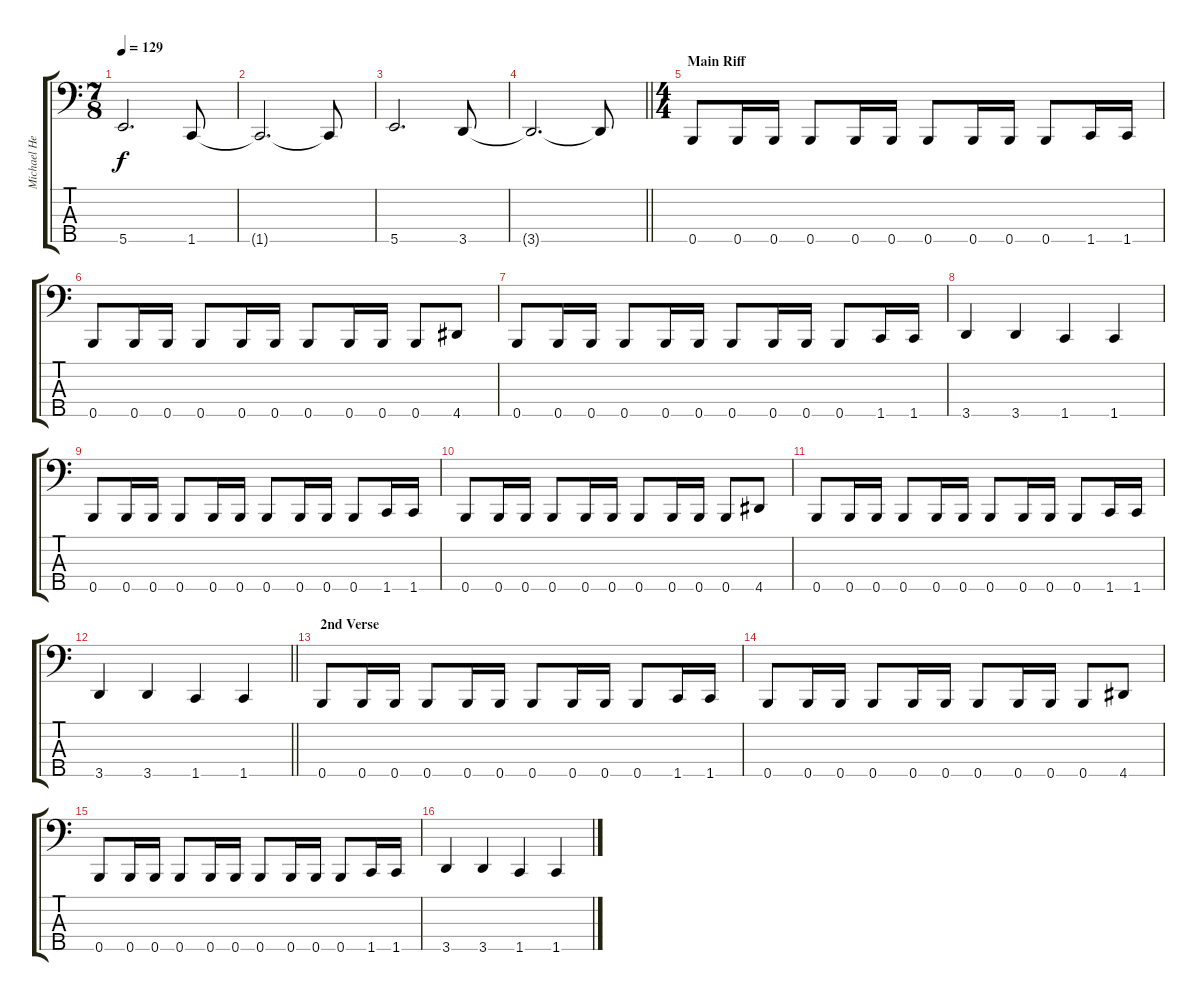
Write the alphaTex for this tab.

\track ("Michael Hedlund" "Michael He") {instrument electricbassfinger}
\staff {score tabs}
\tuning (G2 D2 A1 E1 B0) {hide}
\ts (7 8)
\tempo 129
\clef f4
\ks c
5.5.2{d dy f} 1.5.8 |
1.5{t}.2{d} 1.5{t}.8 |
5.5.2{d} 3.5.8 |
\barLineRight lightlight
3.5{t}.2{d} 3.5{t}.8 |
\ts (4 4)
\section ("" "Main Riff")
0.5.8 0.5.16 0.5.16 0.5.8 0.5.16 0.5.16 0.5.8 0.5.16 0.5.16 0.5.8 1.5.16 1.5.16 |
0.5.8 0.5.16 0.5.16 0.5.8 0.5.16 0.5.16 0.5.8 0.5.16 0.5.16 0.5.8 4.5.8 |
0.5.8 0.5.16 0.5.16 0.5.8 0.5.16 0.5.16 0.5.8 0.5.16 0.5.16 0.5.8 1.5.16 1.5.16 |
3.5.4 3.5.4 1.5.4 1.5.4 |
0.5.8 0.5.16 0.5.16 0.5.8 0.5.16 0.5.16 0.5.8 0.5.16 0.5.16 0.5.8 1.5.16 1.5.16 |
0.5.8 0.5.16 0.5.16 0.5.8 0.5.16 0.5.16 0.5.8 0.5.16 0.5.16 0.5.8 4.5.8 |
0.5.8 0.5.16 0.5.16 0.5.8 0.5.16 0.5.16 0.5.8 0.5.16 0.5.16 0.5.8 1.5.16 1.5.16 |
\barLineRight lightlight
3.5.4 3.5.4 1.5.4 1.5.4 |
\section ("" " 2nd Verse")
0.5.8 0.5.16 0.5.16 0.5.8 0.5.16 0.5.16 0.5.8 0.5.16 0.5.16 0.5.8 1.5.16 1.5.16 |
0.5.8 0.5.16 0.5.16 0.5.8 0.5.16 0.5.16 0.5.8 0.5.16 0.5.16 0.5.8 4.5.8 |
0.5.8 0.5.16 0.5.16 0.5.8 0.5.16 0.5.16 0.5.8 0.5.16 0.5.16 0.5.8 1.5.16 1.5.16 |
3.5.4 3.5.4 1.5.4 1.5.4
